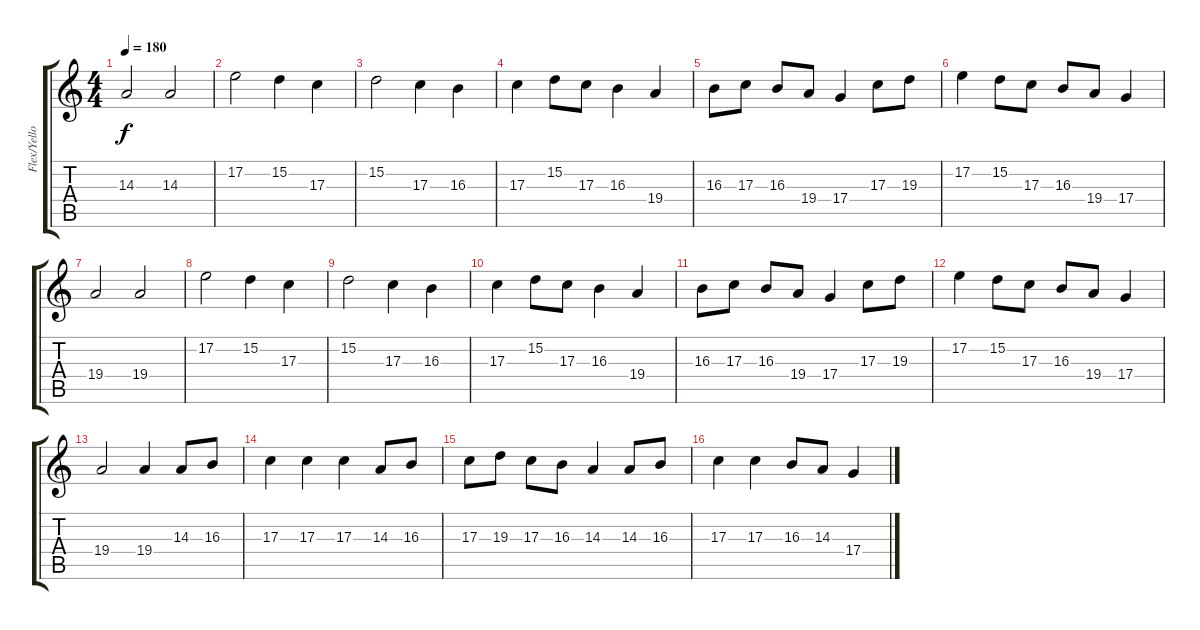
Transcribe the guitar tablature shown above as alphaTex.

\track ("Flex/Yellow/Py" "Flex/Yello") {instrument bagpipe}
\staff {score tabs}
\tuning (E4 B3 G3 D3 A2 E2) {hide}
\ts (4 4)
\tempo 180
\clef g2
\ks c
14.3.2{dy f} 14.3.2 |
17.2.2 15.2.4 17.3.4 |
15.2.2 17.3.4 16.3.4 |
17.3.4 15.2.8 17.3.8 16.3.4 19.4.4 |
16.3.8 17.3.8 16.3.8 19.4.8 17.4.4 17.3.8 19.3.8 |
17.2.4 15.2.8 17.3.8 16.3.8 19.4.8 17.4.4 |
19.4.2 19.4.2 |
17.2.2 15.2.4 17.3.4 |
15.2.2 17.3.4 16.3.4 |
17.3.4 15.2.8 17.3.8 16.3.4 19.4.4 |
16.3.8 17.3.8 16.3.8 19.4.8 17.4.4 17.3.8 19.3.8 |
17.2.4 15.2.8 17.3.8 16.3.8 19.4.8 17.4.4 |
19.4.2 19.4.4 14.3.8 16.3.8 |
17.3.4 17.3.4 17.3.4 14.3.8 16.3.8 |
17.3.8 19.3.8 17.3.8 16.3.8 14.3.4 14.3.8 16.3.8 |
17.3.4 17.3.4 16.3.8 14.3.8 17.4.4
